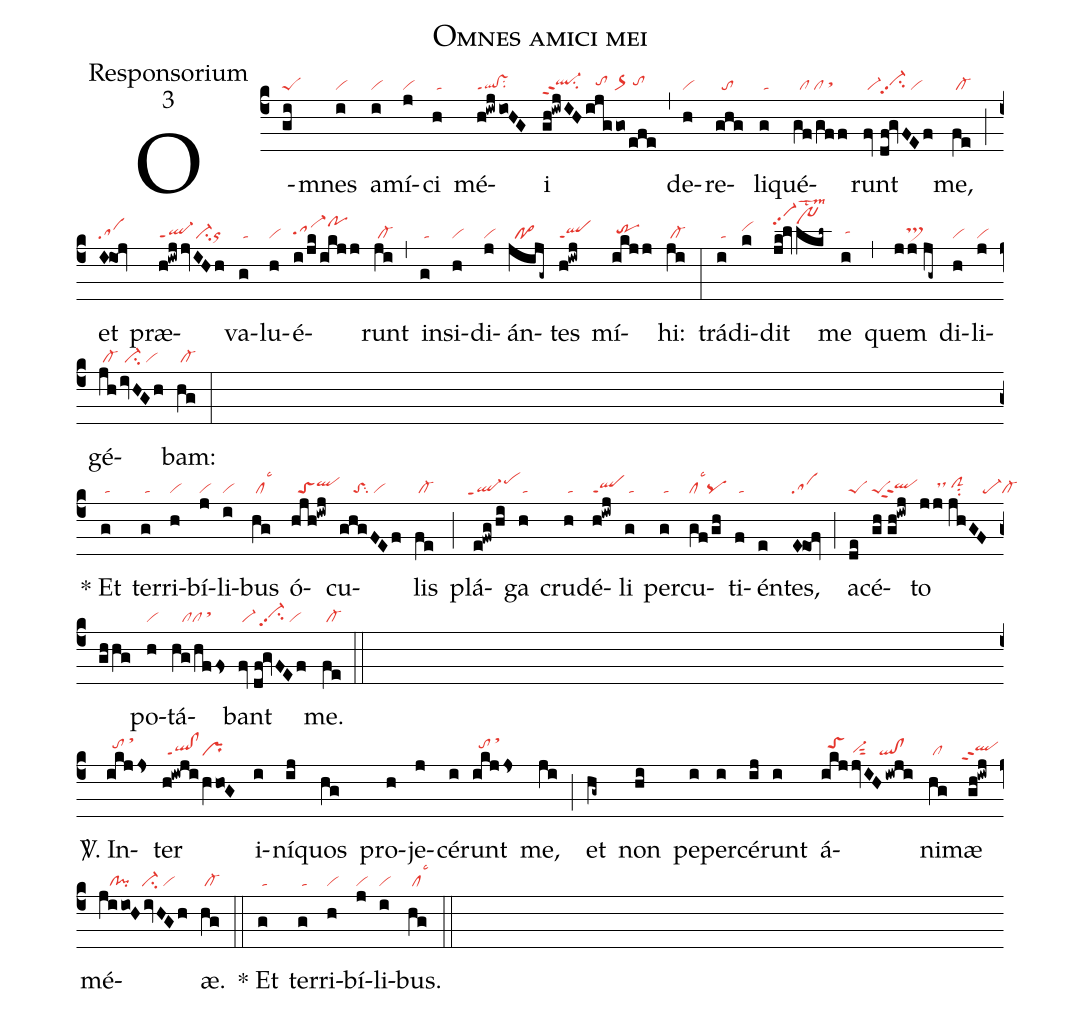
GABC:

name:Omnes amici mei;
office-part:Responsorium;
mode:3;
nabc-lines:1;
%%
(c4) O(gi|peS)mnes(i|vi) a(i|vi)mí(j|vi)ci(h|/ta) mé(h!iwjio!HG|ql!vsppt1su2)i(gh!iwjIH|ql-hhppt2su2|/ijggo/efe|///tohh//or>//tohh) (,)
de(h|vi)re(ghg|//to)li(g|/ta)qué(gf/gff|//cl/cl/sthh)runt(fv//df!gvFEf|/vi-vi-hhpp2su2/vi) me,(fe|/cl-) (;)
et(I!io!jv|sa) præ(h!iwjjvIHh|ql-ppt1ci-or)va(g|/ta)lu(h|vi)é(i/jk/ikjj|sa-hhpohk)runt(ji|/cl-) (,)
in(g|/ta)si(h|vi)di(j|vi)án(jijg~|//pf~)tes(h!iwj|qlppt1) mí(ikjj|/trhh)hi:(ji|/cl-) (:)
trá(i|/ta)di(k|vihi)dit(jk!lvlkl~|vi-hlpp2lstm3`````````po~hl) me(i|/tahh) (,) quem(jj//jg~|////ts>hh) di(h|vi)li(j|vi)gé(jh/ivHGh|/cl-//ci-/vi)bam:(hg|/cl-) (:Z)


* Et(g|/ta) ter(g|/ta)ri(h|vi)bí(j|vi)li(i|vi)bus(hg|/cllsc3) ó(hjh!iwj|//toSqlhi)cu(ghgFEf|////toSsu2/vi)lis(fe|/cl-) (;)
plá(e!fwg/hi|``ql-heppt1pehj)ga(h|/ta) cru(h|/ta)dé(h!iwj|qlppt1)li(g|/ta) per(g|/ta)cu(gf/gh|cllsc3pq)ti(f|/ta)én(e)tes,(E!eo!fv|sa) (;)
a(de|peS)cé(gh|peS|//gh!iwj|``qlhhppt2)to(jj//jhGF/ghhg|/////dshi/clShhsu2/////pe-cl-) po(h|vi)tá(hg/hffs|///clcl/sthi)bant(fv//df!gvFEf|/vi-/vi-hhpp2su2/vi) me.(fe|/cl-) (::Z)


<sp>V/</sp>. In(ikjjs|//tohi/sthl)ter(h!iwji/hVho!G|/ql!clppt1pr) i(i)ní(ij)quos(hg) pro(h)je(j)cé(i)runt(ikjjs|//tohi/sthl) me,(ji) (;)
et(hg~) non(hi) pe(i)per(i)cé(ij)runt(i) á(ikj/jvIH/iwji|//toShi//vi-hgsut2///ql!cl)ni(hg|/cl)mæ(gh!iwj|``qlhhppt2) mé(jiio!H/ivHGh|///cl!pi///ci-/vi)æ.(hg|/cl-) (::)


* Et(g|/ta) ter(g|/ta)ri(h|vi)bí(j|vi)li(i|vi)bus.(hg|/cllsc3) (::)
